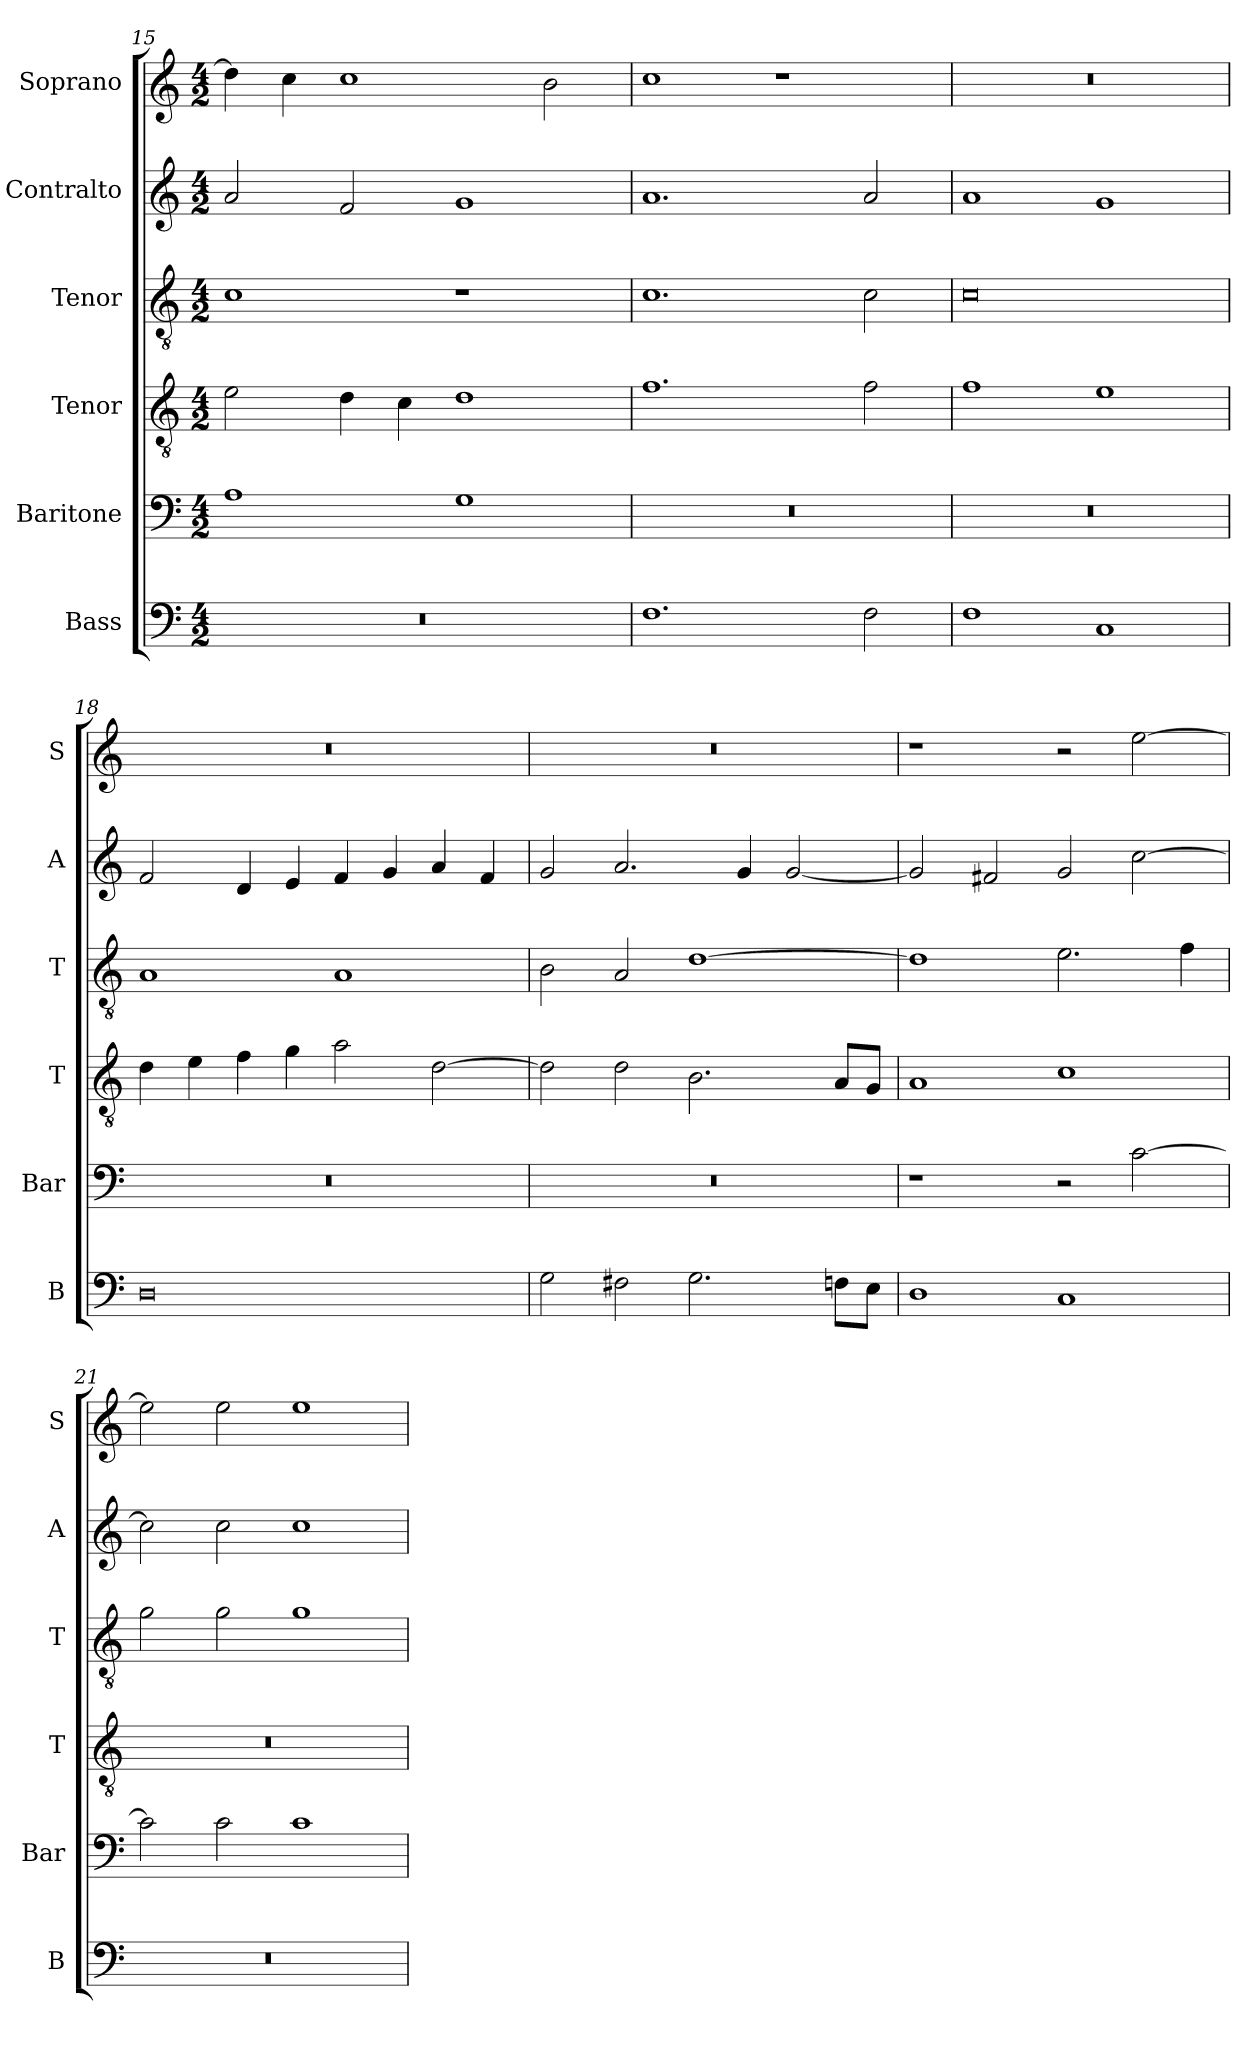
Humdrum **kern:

**kern	**kern	**kern	**kern	**kern	**kern
*part6	*part5	*part4	*part3	*part2	*part1
*staff6	*staff5	*staff4	*staff3	*staff2	*staff1
*I"Bass	*I"Baritone	*I"Tenor	*I"Tenor	*I"Contralto	*I"Soprano
*I'B	*I'Bar	*I'T	*I'T	*I'A	*I'S
*clefF4	*clefF4	*clefGv2	*clefGv2	*clefG2	*clefG2
*k[]	*k[]	*k[]	*k[]	*k[]	*k[]
*G:mix	*G:mix	*G:mix	*G:mix	*G:mix	*G:mix
*M4/2	*M4/2	*M4/2	*M4/2	*M4/2	*M4/2
=15	=15	=15	=15	=15	=15
0r	1A	2e	1c	2a	4dd]
.	.	.	.	.	4cc
.	.	4d	.	2f	1cc
.	.	4c	.	.	.
.	1G	1d	1r	1g	.
.	.	.	.	.	2b
=16	=16	=16	=16	=16	=16
1.F	0r	1.f	1.c	1.a	1cc
.	.	.	.	.	1r
2F	.	2f	2c	2a	.
=17	=17	=17	=17	=17	=17
1F	0r	1f	0c	1a	0r
1C	.	1e	.	1g	.
=18	=18	=18	=18	=18	=18
0D	0r	4d	1A	2f	0r
.	.	4e	.	.	.
.	.	4f	.	4d	.
.	.	4g	.	4e	.
.	.	2a	1A	4f	.
.	.	.	.	4g	.
.	.	[2d	.	4a	.
.	.	.	.	4f	.
=19	=19	=19	=19	=19	=19
2G	0r	2d]	2B	2g	0r
2F#X	.	2d	2A	2.a	.
2.G	.	2.B	[1d	.	.
.	.	.	.	4g	.
.	.	.	.	[2g	.
8Fn\L	.	8A/L	.	.	.
8E\J	.	8G/J	.	.	.
=20	=20	=20	=20	=20	=20
1D	1r	1A	1d]	2g]	1r
.	.	.	.	2f#X	.
1C	2r	1c	2.e	2g	2r
.	[2c	.	.	[2cc	[2ee
.	.	.	4f	.	.
=21	=21	=21	=21	=21	=21
0r	2c]	0r	2g	2cc]	2ee]
.	2c	.	2g	2cc	2ee
.	1c	.	1g	1cc	1ee
=	=	=	=	=	=
*-	*-	*-	*-	*-	*-
